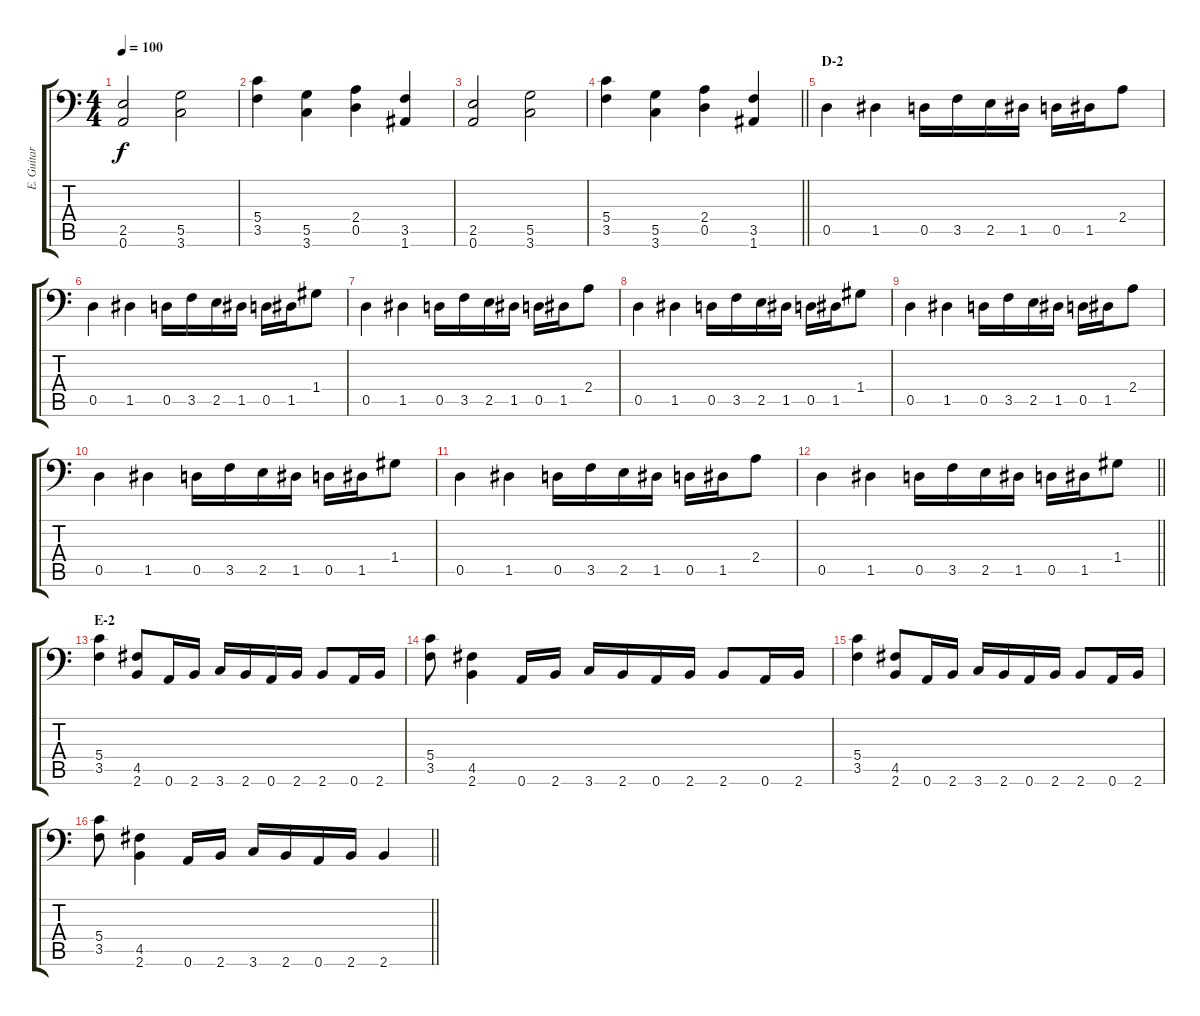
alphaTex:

\track ("E. Guitar II" "E. Guitar ") {instrument overdrivenguitar}
\staff {score tabs}
\tuning (A3 E3 C3 G2 D2 A1) {hide}
\ts (4 4)
\tempo 100
\clef f4
\ks c
(2.5 0.6).2{dy f} (5.5 3.6).2 |
(5.4 3.5).4 (5.5 3.6).4 (2.4 0.5).4 (3.5 1.6).4 |
(2.5 0.6).2 (5.5 3.6).2 |
\barLineRight lightlight
(5.4 3.5).4 (5.5 3.6).4 (2.4 0.5).4 (3.5 1.6).4 |
\section ("" "D-2")
0.5.4 1.5.4 0.5.16 3.5.16 2.5.16 1.5.16 0.5.16 1.5.16 2.4.8 |
0.5.4 1.5.4 0.5.16 3.5.16 2.5.16 1.5.16 0.5.16 1.5.16 1.4.8 |
0.5.4 1.5.4 0.5.16 3.5.16 2.5.16 1.5.16 0.5.16 1.5.16 2.4.8 |
0.5.4 1.5.4 0.5.16 3.5.16 2.5.16 1.5.16 0.5.16 1.5.16 1.4.8 |
0.5.4 1.5.4 0.5.16 3.5.16 2.5.16 1.5.16 0.5.16 1.5.16 2.4.8 |
0.5.4 1.5.4 0.5.16 3.5.16 2.5.16 1.5.16 0.5.16 1.5.16 1.4.8 |
0.5.4 1.5.4 0.5.16 3.5.16 2.5.16 1.5.16 0.5.16 1.5.16 2.4.8 |
\barLineRight lightlight
0.5.4 1.5.4 0.5.16 3.5.16 2.5.16 1.5.16 0.5.16 1.5.16 1.4.8 |
\section ("" "E-2")
(5.4 3.5).4 (4.5 2.6).8 0.6.16 2.6.16 3.6.16 2.6.16 0.6.16 2.6.16 2.6.8 0.6.16 2.6.16 |
(5.4 3.5).8 (4.5 2.6).4 0.6.16 2.6.16 3.6.16 2.6.16 0.6.16 2.6.16 2.6.8 0.6.16 2.6.16 |
(5.4 3.5).4 (4.5 2.6).8 0.6.16 2.6.16 3.6.16 2.6.16 0.6.16 2.6.16 2.6.8 0.6.16 2.6.16 |
\barLineRight lightlight
(5.4 3.5).8 (4.5 2.6).4 0.6.16 2.6.16 3.6.16 2.6.16 0.6.16 2.6.16 2.6.4
